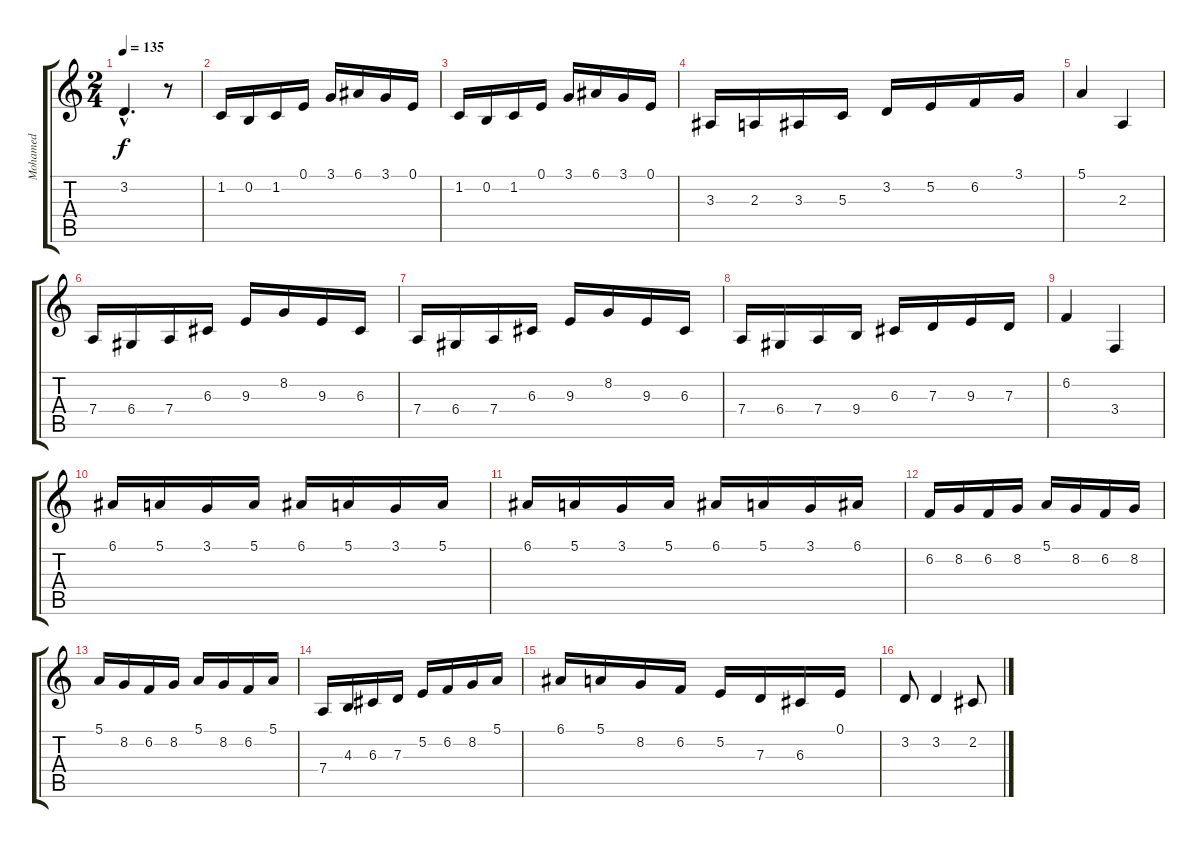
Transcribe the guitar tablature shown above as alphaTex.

\track ("Mohamed" "Mohamed") {instrument violin}
\staff {score tabs}
\tuning (E4 B3 G3 D3 A2 E2) {hide}
\ts (2 4)
\tempo 135
\clef g2
\ks c
3.2{hac}.4{d dy f} r.8 |
1.2.16 0.2.16 1.2.16 0.1.16 3.1.16 6.1.16 3.1.16 0.1.16 |
1.2.16 0.2.16 1.2.16 0.1.16 3.1.16 6.1.16 3.1.16 0.1.16 |
3.3.16 2.3.16 3.3.16 5.3.16 3.2.16 5.2.16 6.2.16 3.1.16 |
5.1.4 2.3.4 |
7.4.16 6.4.16 7.4.16 6.3.16 9.3.16 8.2.16 9.3.16 6.3.16 |
7.4.16 6.4.16 7.4.16 6.3.16 9.3.16 8.2.16 9.3.16 6.3.16 |
7.4.16 6.4.16 7.4.16 9.4.16 6.3.16 7.3.16 9.3.16 7.3.16 |
6.2.4 3.4.4 |
6.1.16 5.1.16 3.1.16 5.1.16 6.1.16 5.1.16 3.1.16 5.1.16 |
6.1.16 5.1.16 3.1.16 5.1.16 6.1.16 5.1.16 3.1.16 6.1.16 |
6.2.16 8.2.16 6.2.16 8.2.16 5.1.16 8.2.16 6.2.16 8.2.16 |
5.1.16 8.2.16 6.2.16 8.2.16 5.1.16 8.2.16 6.2.16 5.1.16 |
7.4.16 4.3.16 6.3.16 7.3.16 5.2.16 6.2.16 8.2.16 5.1.16 |
6.1.16 5.1.16 8.2.16 6.2.16 5.2.16 7.3.16 6.3.16 0.1.16 |
3.2.8 3.2.4 2.2.8
